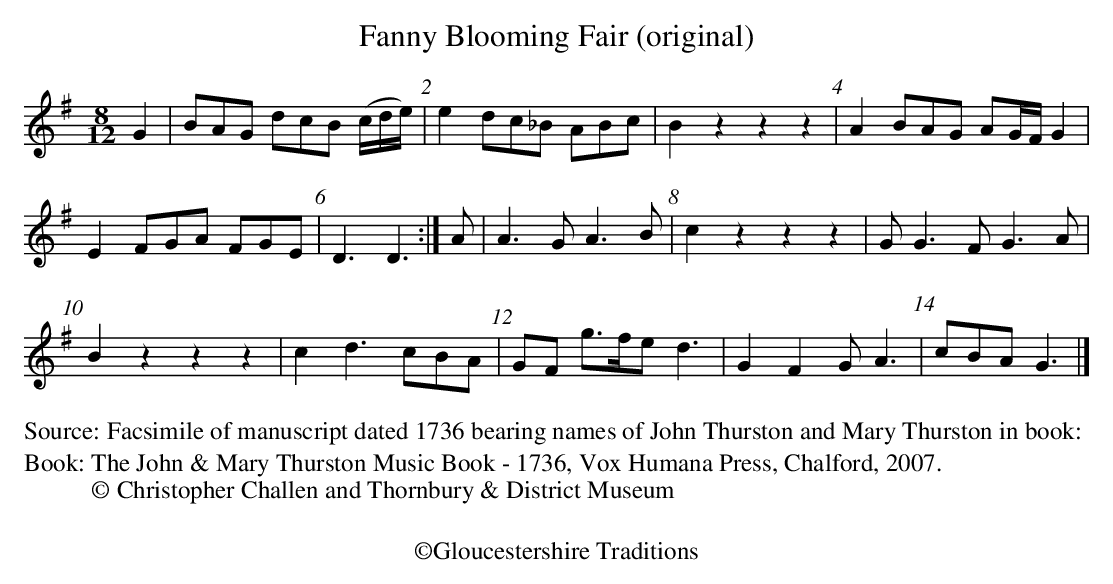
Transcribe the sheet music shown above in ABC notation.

X:1
T:Fanny Blooming Fair (original)
L:1/8
M:8/12
K:G
G2 | BAG dcB (c/d/e/) | e2 dc_B ABc | B2 z2 z2 z2 |A2 BAG AG/F/ G2 |
E2 FGA FGE | D3 D3 :| A |A3 G A3 B | c2 z2 z2 z2 | G G3 F G3 A|
B2 z2 z2 z2 |c2 d3 cBA | GF g>fe d3 | G2 F2 G A3 | cBA G3 |]
